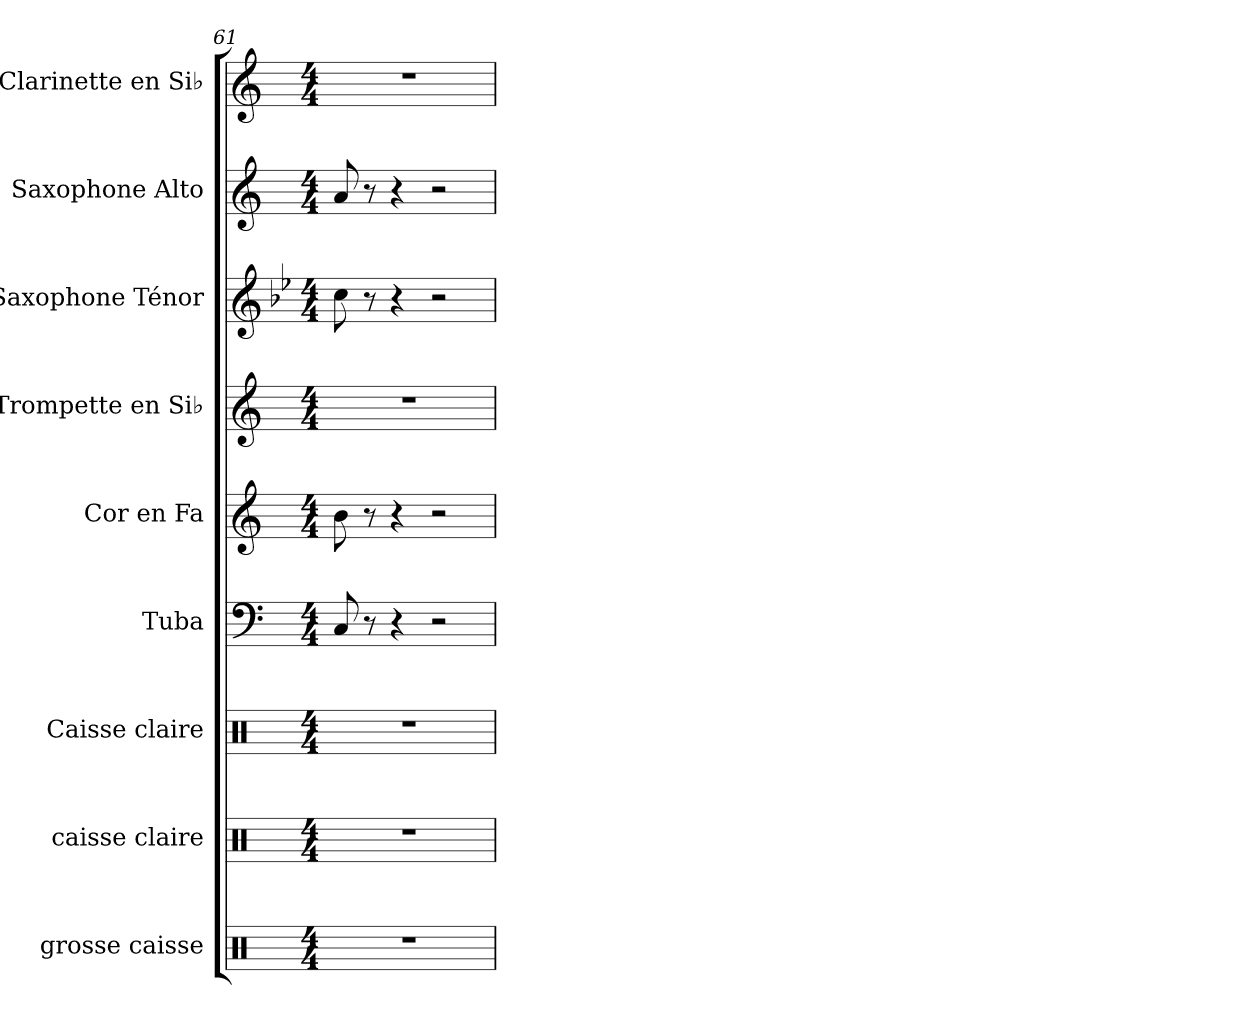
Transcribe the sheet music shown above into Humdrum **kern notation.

**kern	**kern	**kern	**kern	**kern	**kern	**kern	**kern	**kern
*part9	*part8	*part7	*part6	*part5	*part4	*part3	*part2	*part1
*staff9	*staff8	*staff7	*staff6	*staff5	*staff4	*staff3	*staff2	*staff1
*I"grosse caisse	*I"caisse claire	*I"Caisse claire	*I"Tuba	*I"Cor en Fa	*I"Trompette en Si♭	*I"Saxophone Ténor	*I"Saxophone Alto	*I"Clarinette en Si♭
*I'Gc.	*I'Cc.	*	*I'Tba.	*I'Cor Fa	*I'Tromp. Si♭	*I'Sax. T.	*I'Sax. A.	*I'Clar. Si♭
*clefX	*clefX	*clefX	*clefF4	*clefG2	*clefG2	*clefG2	*clefG2	*clefG2
*	*	*	*	*ITrd4c7	*ITrd1c2	*ITrd8c14	*ITrd5c9	*ITrd1c2
*k[]	*k[]	*k[]	*k[]	*k[b-]	*k[b-e-]	*k[b-e-]	*k[b-e-a-]	*k[b-e-]
*M4/4	*M4/4	*M4/4	*M4/4	*M4/4	*M4/4	*M4/4	*M4/4	*M4/4
=61	=61	=61	=61	=61	=61	=61	=61	=61
1r	1r	1r	8C/	8e\	1r	8c\	8c/	1r
.	.	.	8r	8r	.	8r	8r	.
.	.	.	4r	4r	.	4r	4r	.
.	.	.	2r	2r	.	2r	2r	.
=	=	=	=	=	=	=	=	=
*-	*-	*-	*-	*-	*-	*-	*-	*-
